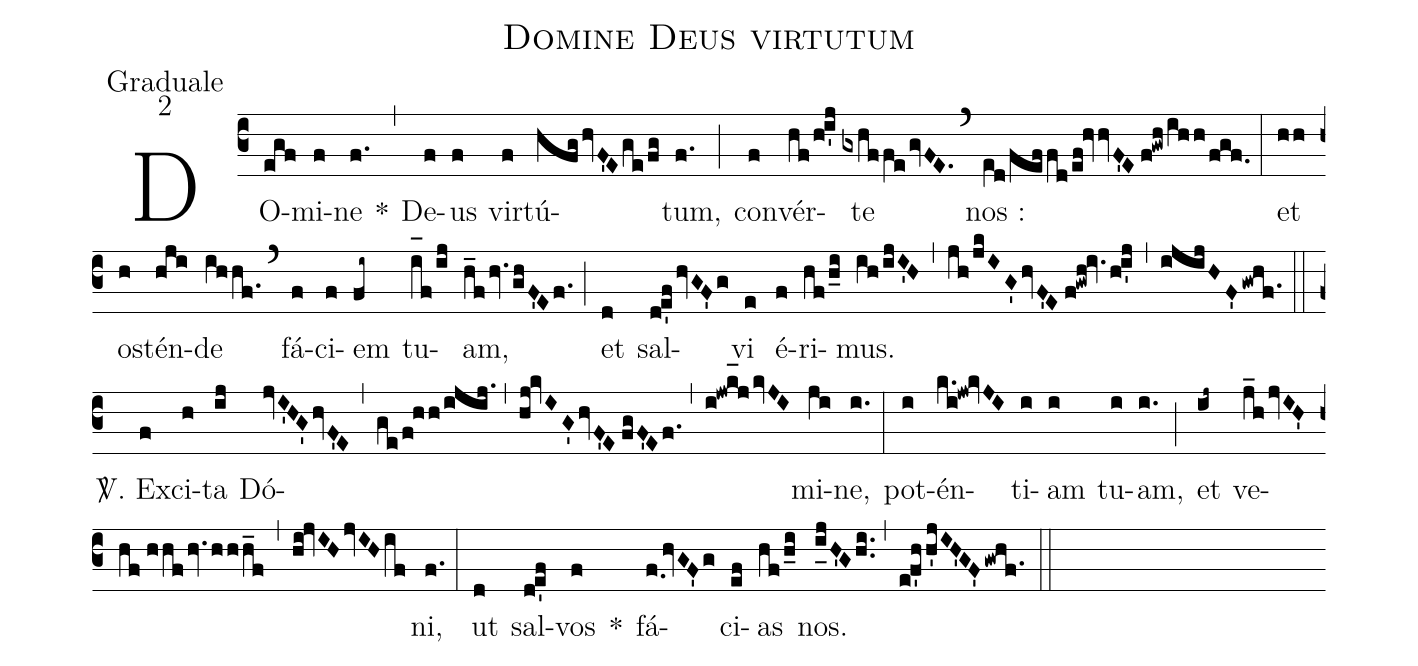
name:Domine Deus virtutum;
office-part:Graduale;
mode:2;
%%
(c3) DO(egf)mi(f)ne(f.) *(,) De(f)us(f) vir(f)tú(hfghvF'Ege/fg)tum,(f.) (;) con(f)vér(hf/hi'j)te(gxhffegvFE.) (`) nos :(e[ll:1]d/feffd/ef!hvvF'E//f!gwh/ihh/fgf.) (:) et(hh) os(h)tén(hji)de(ihhf.) (`) fá(f)ci(f)em(fi~) tu(i_[oh:h]f/ij)am,(h_fhv.ghF'Ef.) (;) et(d) sal(de'fhvGF'g)vi(e) é(f)ri(hf/h_i)mus.(ih/ijI'H) (,) (jh/jkIG'hvF'E//f!gwh!iv.hi'j) (,) (ijijHF'gwhf.1) (::)
<sp>V/</sp>. Ex(f)ci(h)ta(ij) Dó(jvI'HG'hvF'E)(,)(ge/f!hh/ijij.)(,)(hj!kvIG'hvF'E//fgF'Ef.)(,)(i!jwk_[hl:1]jkvJI)mi(ji)ne,(i.) (:) pot(i)én(k.i!jw!kvJI)ti(i)am(i) tu(i)am,(i.) (;) et(ij~) ve(j_hjvIH'hf//hhfhv.hhh_f)(,)(hi!jvIHjvIHif)ni,(f.) (:) ut(d) sal(de'f)vos(f) *() fá(f.0/[-0.5]hvGF'g)ci(ef)as(hf/h_i) nos.(i_[uh:l]jH'Ghi..) (,) (ef'hh'jIH'GF'gwhf.1) (::)
